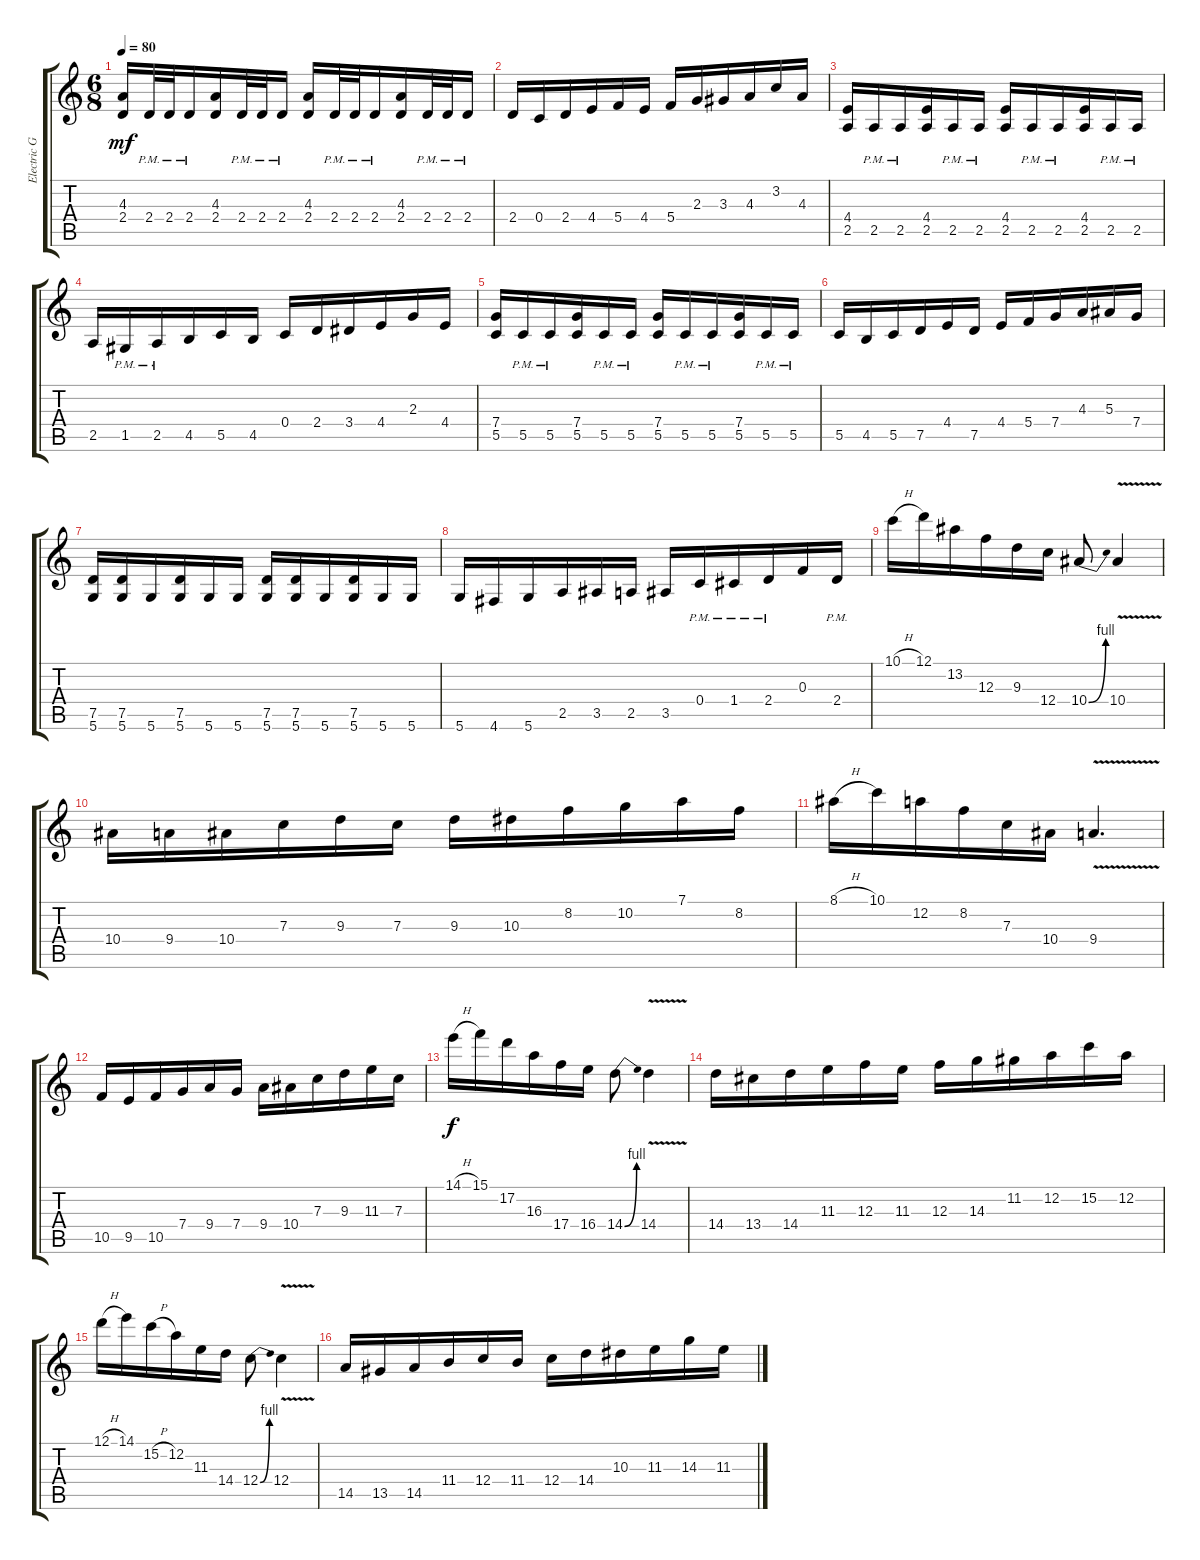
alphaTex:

\track ("Electric Guitar 2" "Electric G") {instrument overdrivenguitar}
\staff {score tabs}
\tuning (D4 A3 F3 C3 G2 D2) {hide}
\ts (6 8)
\tempo 80
\clef g2
\ks c
(4.3 2.4).16{dy mf} 2.4{pm}.32 2.4{pm}.32 2.4{pm}.16 (4.3 2.4).16 2.4{pm}.32 2.4{pm}.32 2.4{pm}.16 (4.3 2.4).16 2.4{pm}.32 2.4{pm}.32 2.4{pm}.16 (4.3 2.4).16 2.4{pm}.32 2.4{pm}.32 2.4{pm}.16 |
2.4.16 0.4.16 2.4.16 4.4.16 5.4.16 4.4.16 5.4.16 2.3.16 3.3.16 4.3.16 3.2.16 4.3.16 |
(4.4 2.5).16 2.5{pm}.16 2.5{pm}.16 (4.4 2.5).16 2.5{pm}.16 2.5{pm}.16 (4.4 2.5).16 2.5{pm}.16 2.5{pm}.16 (4.4 2.5).16 2.5{pm}.16 2.5{pm}.16 |
2.5.16 1.5{pm}.16 2.5{pm}.16 4.5.16 5.5.16 4.5.16 0.4.16 2.4.16 3.4.16 4.4.16 2.3.16 4.4.16 |
(7.4 5.5).16 5.5{pm}.16 5.5{pm}.16 (7.4 5.5).16 5.5{pm}.16 5.5{pm}.16 (7.4 5.5).16 5.5{pm}.16 5.5{pm}.16 (7.4 5.5).16 5.5{pm}.16 5.5{pm}.16 |
5.5.16 4.5.16 5.5.16 7.5.16 4.4.16 7.5.16 4.4.16 5.4.16 7.4.16 4.3.16 5.3.16 7.4.16 |
(7.5 5.6).16 (7.5 5.6).16 5.6.16 (7.5 5.6).16 5.6.16 5.6.16 (7.5 5.6).16 (7.5 5.6).16 5.6.16 (7.5 5.6).16 5.6.16 5.6.16 |
5.6.16 4.6.16 5.6.16 2.5.16 3.5.16 2.5.16 3.5.16 0.4{pm}.16 1.4{pm}.16 2.4{pm}.16 0.3.16 2.4{pm}.16 |
10.1{h}.16 12.1.16 13.2.16 12.3.16 9.3.16 12.4.16 10.4{be (bend 0 0 60 4)}.8 10.4{v}.4 |
10.4.16 9.4.16 10.4.16 7.3.16 9.3.16 7.3.16 9.3.16 10.3.16 8.2.16 10.2.16 7.1.16 8.2.16 |
8.1{h}.16 10.1.16 12.2.16 8.2.16 7.3.16 10.4.16 9.4{v}.4{d} |
10.5.16 9.5.16 10.5.16 7.4.16 9.4.16 7.4.16 9.4.16 10.4.16 7.3.16 9.3.16 11.3.16 7.3.16 |
14.1{h}.16{dy f} 15.1.16 17.2.16 16.3.16 17.4.16 16.4.16 14.4{be (bend 0 0 60 4)}.8 14.4{v}.4 |
14.4.16 13.4.16 14.4.16 11.3.16 12.3.16 11.3.16 12.3.16 14.3.16 11.2.16 12.2.16 15.2.16 12.2.16 |
12.1{h}.16 14.1.16 15.2{h}.16 12.2.16 11.3.16 14.4.16 12.4{be (bend 0 0 60 4)}.8 12.4{v}.4 |
14.5.16 13.5.16 14.5.16 11.4.16 12.4.16 11.4.16 12.4.16 14.4.16 10.3.16 11.3.16 14.3.16 11.3.16
